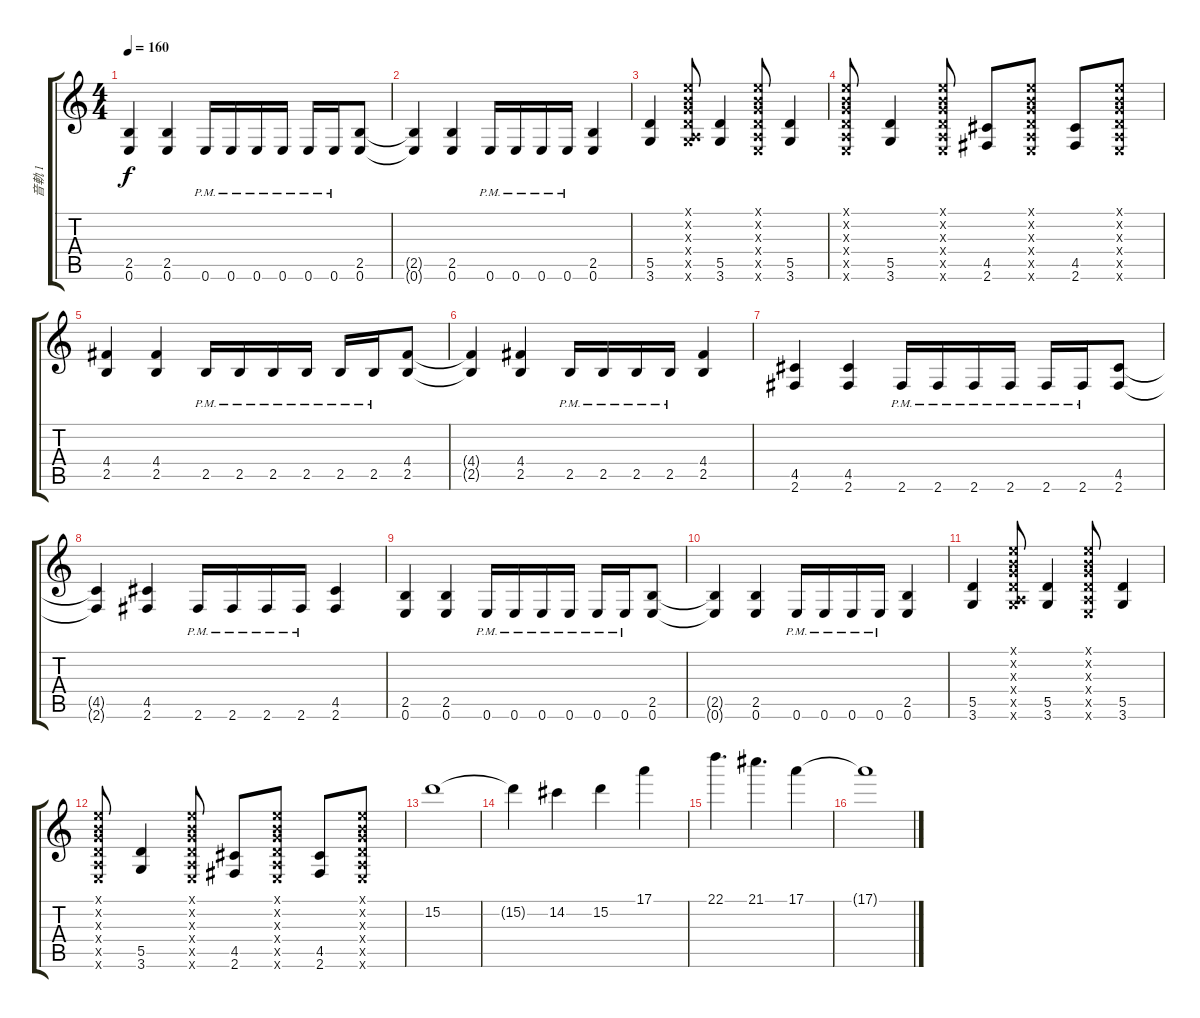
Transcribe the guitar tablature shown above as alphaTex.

\track ("音軌 1" "音軌 1") {instrument overdrivenguitar}
\staff {score tabs}
\tuning (E4 B3 G3 D3 A2 E2) {hide}
\ts (4 4)
\tempo 160
\clef g2
\ks c
(2.5 0.6).4{dy f} (2.5 0.6).4 0.6{pm}.16 0.6{pm}.16 0.6{pm}.16 0.6{pm}.16 0.6{pm}.16 0.6{pm}.16 (2.5 0.6).8 |
(2.5{t} 0.6{t}).4 (2.5 0.6).4 0.6{pm}.16 0.6{pm}.16 0.6{pm}.16 0.6{pm}.16 (2.5 0.6).4 |
(5.5 3.6).4 (0.1{x} 0.2{x} 0.3{x} 0.4{x} 0.5{x} 3.6{x}).8 (5.5 3.6).4 (0.1{x} 0.2{x} 0.3{x} 0.4{x} 0.5{x} 0.6{x}).8 (5.5 3.6).4 |
(0.1{x} 0.2{x} 0.3{x} 0.4{x} 0.5{x} 0.6{x}).8 (5.5 3.6).4 (0.1{x} 0.2{x} 0.3{x} 0.4{x} 0.5{x} 0.6{x}).8 (4.5 2.6).8 (0.1{x} 0.2{x} 0.3{x} 0.4{x} 0.5{x} 0.6{x}).8 (4.5 2.6).8 (0.1{x} 0.2{x} 0.3{x} 0.4{x} 0.5{x} 0.6{x}).8 |
(4.4 2.5).4 (4.4 2.5).4 2.5{pm}.16 2.5{pm}.16 2.5{pm}.16 2.5{pm}.16 2.5{pm}.16 2.5{pm}.16 (4.4 2.5).8 |
(4.4{t} 2.5{t}).4 (4.4 2.5).4 2.5{pm}.16 2.5{pm}.16 2.5{pm}.16 2.5{pm}.16 (4.4 2.5).4 |
(4.5 2.6).4 (4.5 2.6).4 2.6{pm}.16 2.6{pm}.16 2.6{pm}.16 2.6{pm}.16 2.6{pm}.16 2.6{pm}.16 (4.5 2.6).8 |
(4.5{t} 2.6{t}).4 (4.5 2.6).4 2.6{pm}.16 2.6{pm}.16 2.6{pm}.16 2.6{pm}.16 (4.5 2.6).4 |
(2.5 0.6).4 (2.5 0.6).4 0.6{pm}.16 0.6{pm}.16 0.6{pm}.16 0.6{pm}.16 0.6{pm}.16 0.6{pm}.16 (2.5 0.6).8 |
(2.5{t} 0.6{t}).4 (2.5 0.6).4 0.6{pm}.16 0.6{pm}.16 0.6{pm}.16 0.6{pm}.16 (2.5 0.6).4 |
(5.5 3.6).4 (0.1{x} 0.2{x} 0.3{x} 0.4{x} 0.5{x} 3.6{x}).8 (5.5 3.6).4 (0.1{x} 0.2{x} 0.3{x} 0.4{x} 0.5{x} 0.6{x}).8 (5.5 3.6).4 |
(0.1{x} 0.2{x} 0.3{x} 0.4{x} 0.5{x} 0.6{x}).8 (5.5 3.6).4 (0.1{x} 0.2{x} 0.3{x} 0.4{x} 0.5{x} 0.6{x}).8 (4.5 2.6).8 (0.1{x} 0.2{x} 0.3{x} 0.4{x} 0.5{x} 0.6{x}).8 (4.5 2.6).8 (0.1{x} 0.2{x} 0.3{x} 0.4{x} 0.5{x} 0.6{x}).8 |
15.2.1 |
15.2{t}.4 14.2.4 15.2.4 17.1.4 |
22.1.4{d} 21.1.4{d} 17.1.4 |
17.1{t}.1
